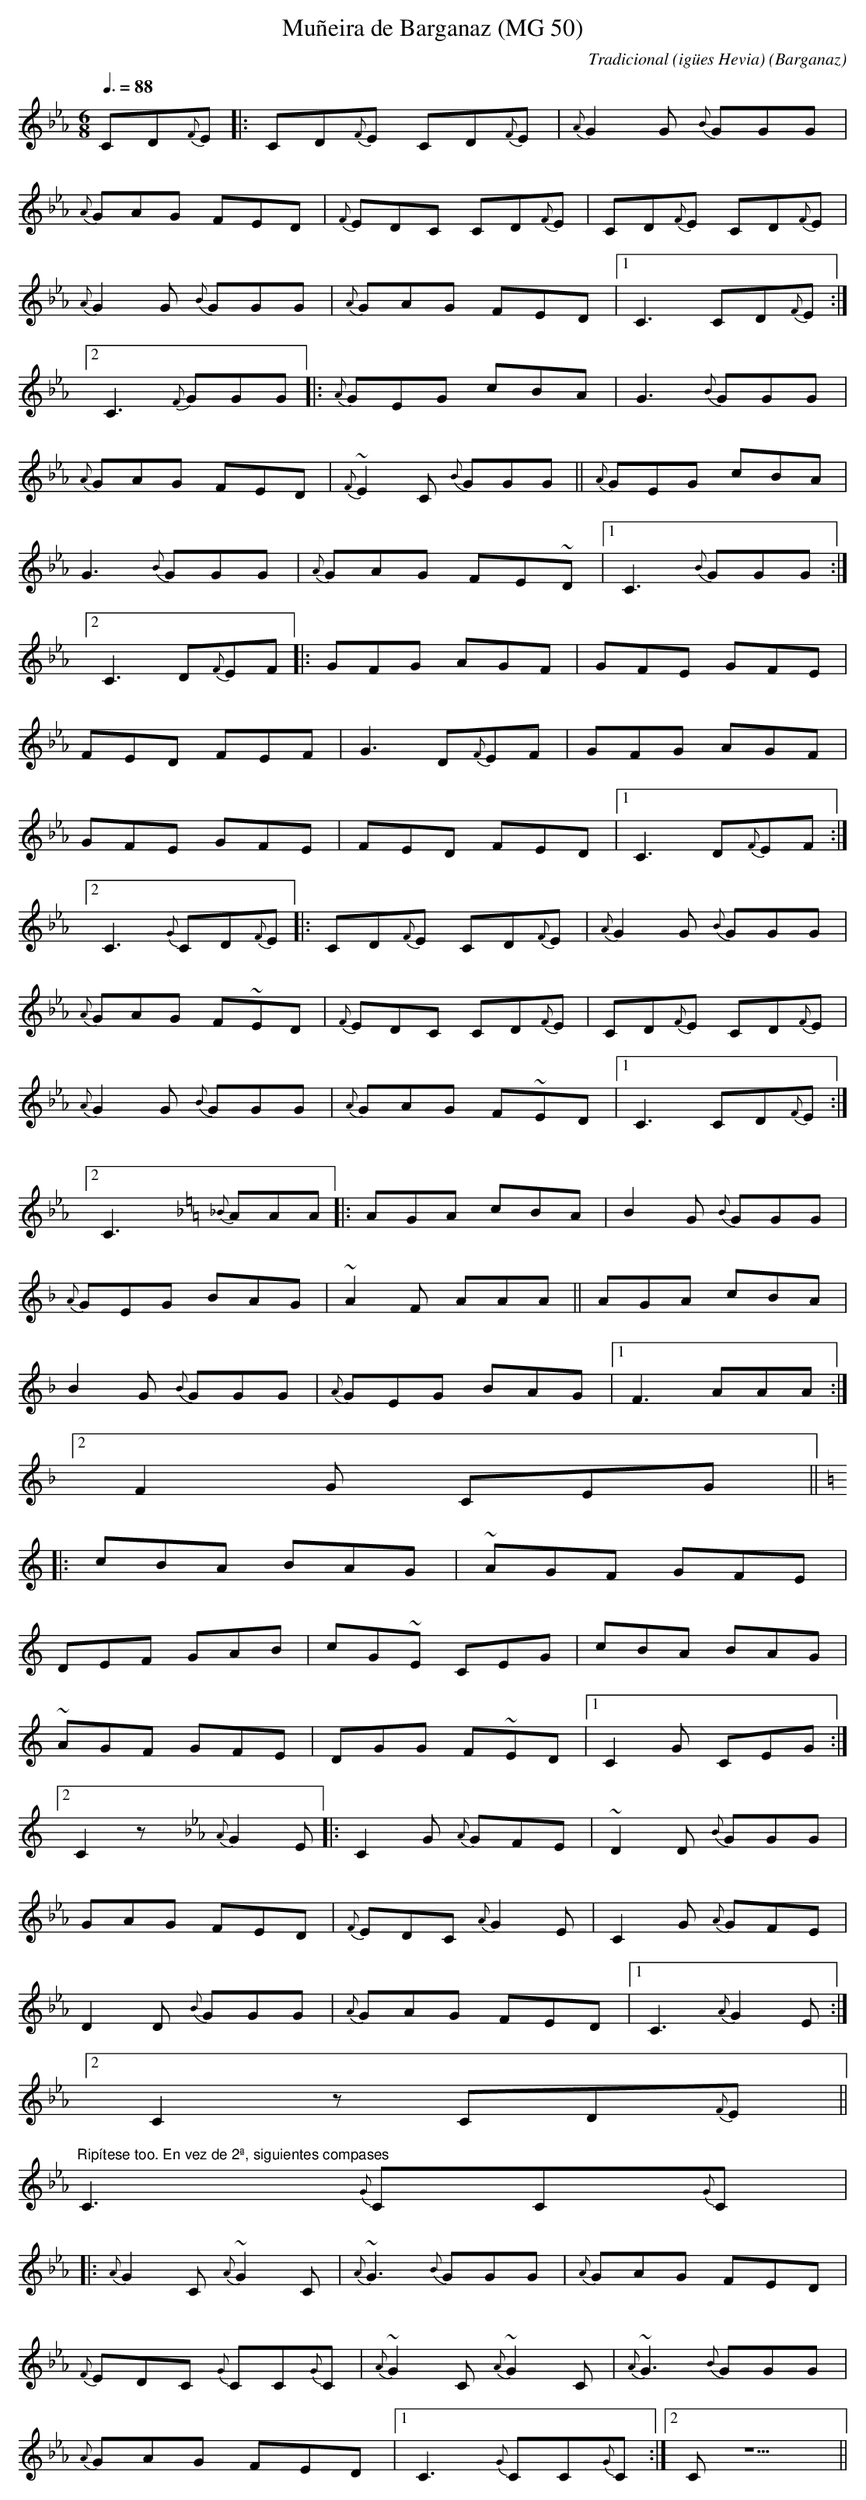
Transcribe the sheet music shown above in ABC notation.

X:1
T:Muñeira de Barganaz (MG 50)
C:Tradicional (igües Hevia)
O:Barganaz
M:6/8
L:1/8
Q:3/8=88
E:Nivel 4
K:Cm
CD{F}E|: CD{F}E CD{F}E|{A}G2 G {B}GGG|
{A}GAG FED|{F}EDC CD{F}E|CD{F}E CD{F}E|
{A}G2 G {B}GGG|{A}GAG FED|[1 C3 CD{F}E:|
[2 C3 {F}GGG||: {A}GEG cBA|G3 {B}GGG|
{A}GAG FED|{F}~E2 C {B}GGG||{A}GEG cBA|
G3 {B}GGG|{A}GAG FE~D|[1 C3 {B}GGG:|
[2 C3 D{F}EF||: GFG AGF|GFE GFE|
FED FEF|G3 D{F}EF|GFG AGF|
GFE GFE|FED FED|[1 C3 D{F}EF:|
[2 C3 {G}CD{F}E||: CD{F}E CD{F}E|{A}G2 G {B}GGG|
{A}GAG F~ED|{F}EDC CD{F}E|CD{F}E CD{F}E|
{A}G2 G {B}GGG|{A}GAG F~ED|[1 C3 CD{F}E :|
[2 C3 [K:F]{_B}AAA||: AGA cBA|B2 G {B}GGG|
{A}GEG BAG|~A2 F AAA||AGA cBA|
B2 G {B}GGG|{A}GEG BAG|[1 F3 AAA:|
[2 F2 G CEG||
K:C
|:cBA BAG|~AGF GFE|
DEF GAB|cG~E CEG|cBA BAG|
~AGF GFE|DGG F~ED|[1 C2 G CEG:|
[2 C2z [K:Eb] {A}G2E||: C2 G {A}GFE|~D2 D {B}GGG|
GAG FED|{F}EDC {A}G2 E|C2 G {A}GFE|
D2 D {B}GGG|{A}GAG FED|[1 C3 {A}G2 E :|
[2 C2 z CD{F}E||
"Ripítese too. En vez de 2ª, siguientes compases"
C3 {G}CC{G}C|
|: {A}G2 C {A}~G2 C|{A}~G3 {B}GGG|{A}GAG FED|
{F}EDC {G}CC{G}C|{A}~G2 C {A}~G2 C|{A}~G3 {B}GGG|
{A}GAG FED|[1 C3 {G}CC{G}C :|[2 C z5||
